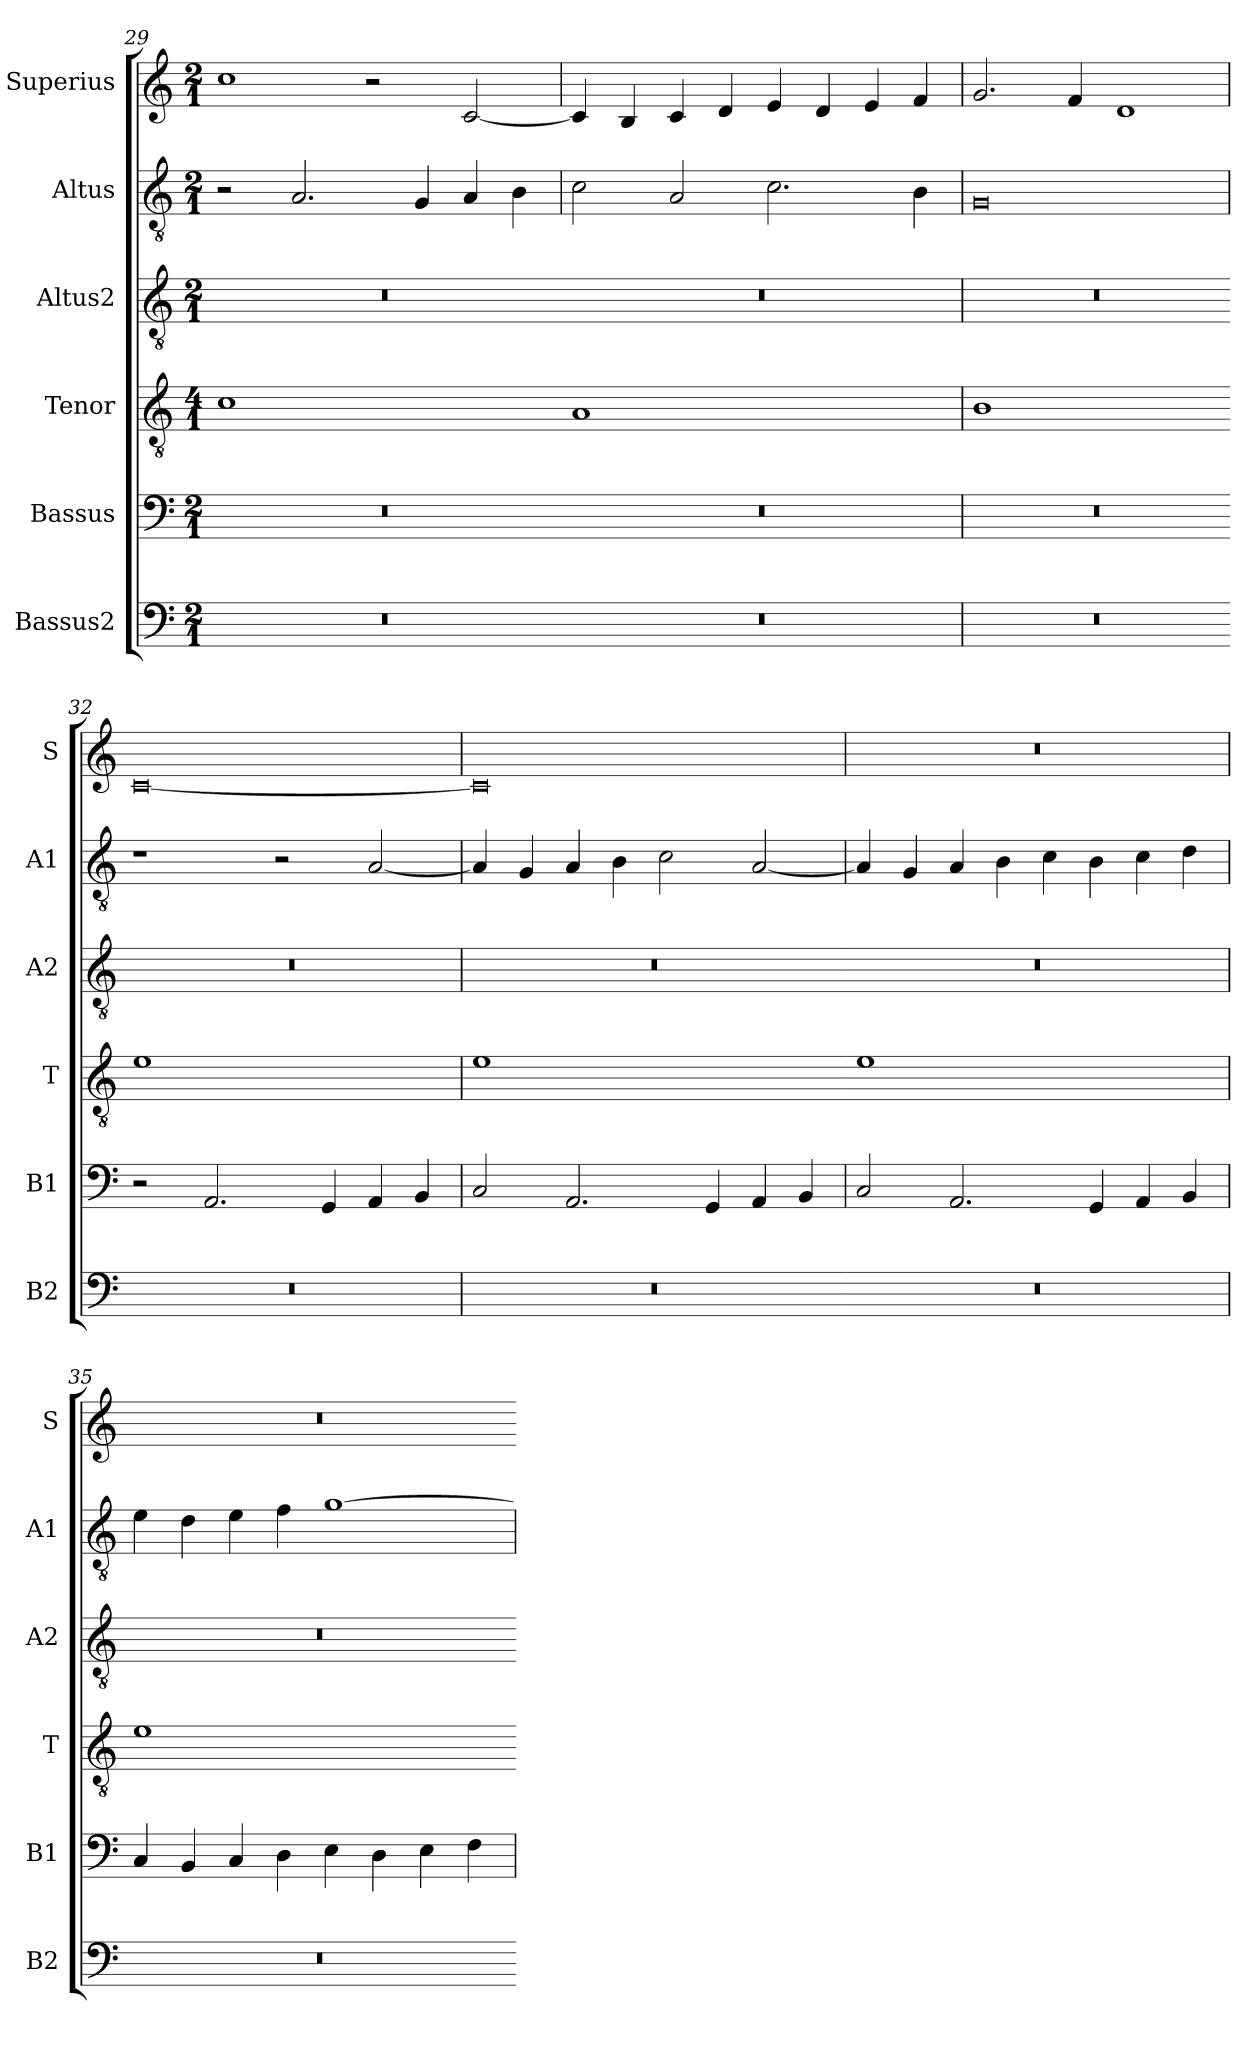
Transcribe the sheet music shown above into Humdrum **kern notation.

**kern	**kern	**kern	**kern	**kern	**kern
*part6	*part5	*part4	*part3	*part2	*part1
*staff6	*staff5	*staff4	*staff3	*staff2	*staff1
*I"Bassus2	*I"Bassus	*I"Tenor	*I"Altus2	*I"Altus	*I"Superius
*I'B2	*I'B1	*I'T	*I'A2	*I'A1	*I'S
*clefF4	*clefF4	*clefGv2	*clefGv2	*clefGv2	*clefG2
*k[]	*k[]	*k[]	*k[]	*k[]	*k[]
*M2/1	*M2/1	*M4/1	*M2/1	*M2/1	*M2/1
=29	=29	=29	=29	=29	=29
!	!	!LO:N:vis=1	!	!	!
0r	0r	0c	0r	2r	1cc
.	.	.	.	2.A/	.
.	.	.	.	.	2r
.	.	.	.	4G/	.
.	.	.	.	4A/	[2c/
.	.	.	.	4B\	.
=30	=30	=30-	=30	=30	=30
!	!	!LO:N:vis=1	!	!	!
0r	0r	0A	0r	2c\	4c/]
.	.	.	.	.	4B/
.	.	.	.	2A/	4c/
.	.	.	.	.	4d/
.	.	.	.	2.c\	4e/
.	.	.	.	.	4d/
.	.	.	.	.	4e/
.	.	.	.	4B\	4f/
=31	=31	=31	=31	=31	=31
!	!	!LO:N:vis=1	!	!	!
0r	0r	0B	0r	0G	2.g/
.	.	.	.	.	4f/
.	.	.	.	.	1d
=32	=32	=32-	=32	=32	=32
!	!	!LO:N:vis=1	!	!	!
0r	2r	0e	0r	1r	[0c
.	2.AA/	.	.	.	.
.	.	.	.	2r	.
.	4GG/	.	.	.	.
.	4AA/	.	.	[2A/	.
.	4BB/	.	.	.	.
=33	=33	=33	=33	=33	=33
!	!	!LO:N:vis=1	!	!	!
0r	2C/	0e	0r	4A/]	0c]
.	.	.	.	4G/	.
.	2.AA/	.	.	4A/	.
.	.	.	.	4B\	.
.	.	.	.	2c\	.
.	4GG/	.	.	.	.
.	4AA/	.	.	[2A/	.
.	4BB/	.	.	.	.
=34	=34	=34-	=34	=34	=34
!	!	!LO:N:vis=1	!	!	!
0r	2C/	0e	0r	4A/]	0r
.	.	.	.	4G/	.
.	2.AA/	.	.	4A/	.
.	.	.	.	4B\	.
.	.	.	.	4c\	.
.	4GG/	.	.	4B\	.
.	4AA/	.	.	4c\	.
.	4BB/	.	.	4d\	.
=35	=35	=35	=35	=35	=35
!	!	!LO:N:vis=1	!	!	!
0r	4C/	0e	0r	4e\	0r
.	4BB/	.	.	4d\	.
.	4C/	.	.	4e\	.
.	4D\	.	.	4f\	.
.	4E\	.	.	[1g	.
.	4D\	.	.	.	.
.	4E\	.	.	.	.
.	4F\	.	.	.	.
=	=	=-	=	=	=
*-	*-	*-	*-	*-	*-
